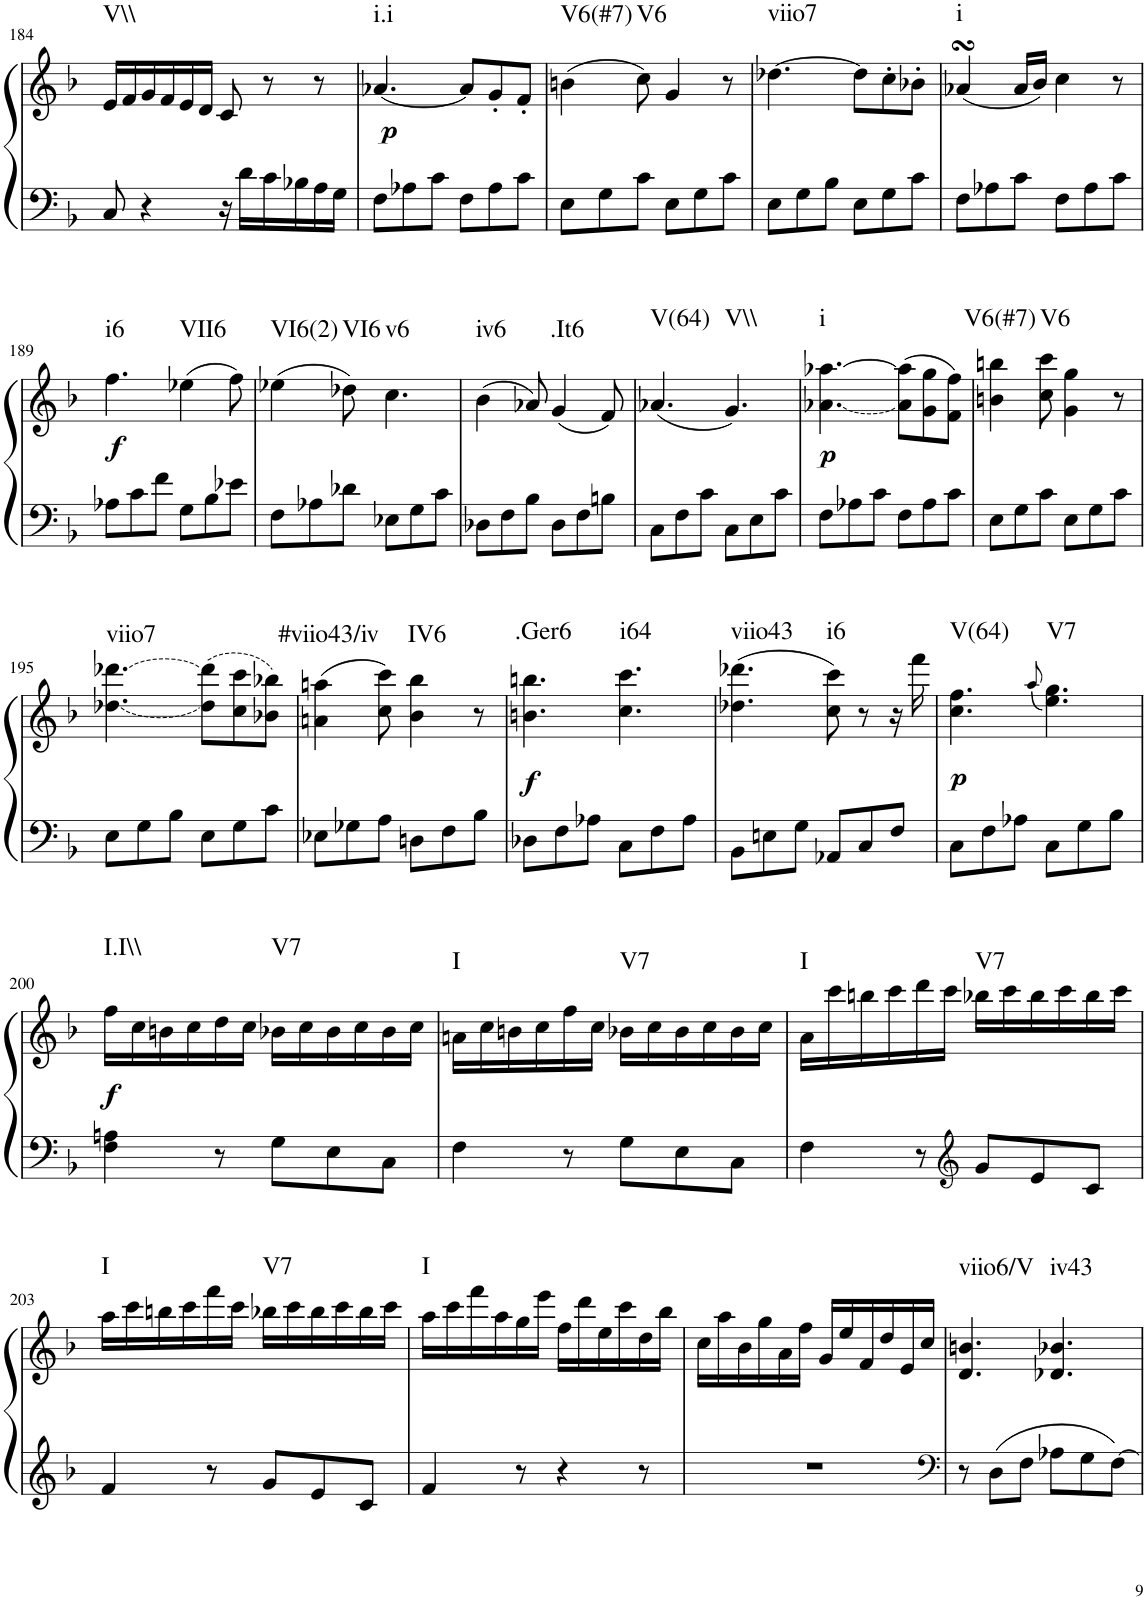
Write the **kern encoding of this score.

**kern	**kern	**dynam	**harte
*part1	*part1	*part1	*part1
*staff2	*staff1	*staff1/2	*
*I"Piano, Piano right	*	*	*
*I'Pno.	*	*	*
!!LO:PB:g=z
*clefF4	*clefG2	*	*
*k[b-]	*k[b-]	*	*
*M6/8	*M6/8	*	*
=184	=184	=184	=184
!	!	!	!LO:H:kt=V\\
8C/	16e/LL	.	N
.	16f/	.	.
4r	16g/	.	.
.	16f/	.	.
.	16e/	.	.
.	16d/JJ	.	.
16r	8c/	.	.
16d\LL	.	.	.
16c\	8r	.	.
16B-X\	.	.	.
16A\	8r	.	.
16G\JJ	.	.	.
=185	=185	=185	=185
!	!	!LO:DY:b	!LO:H:kt=i.i
8F\L	[4.a-X/	p	N
8A-X\	.	.	.
8c\J	.	.	.
8F\L	8a-/L]	.	.
8A-\	8g'/	.	.
8c\J	8f'/J	.	.
=186	=186	=186	=186
!	!	!	!LO:H:kt=V6(#7)
8E\L	(4bn\	.	N
8G\	.	.	.
!	!	!	!LO:H:kt=V6
8c\J	8cc\)	.	N
8E\L	4g/	.	.
8G\	.	.	.
8c\J	8r	.	.
=187	=187	=187	=187
!	!	!	!LO:H:kt=viio7
8E\L	[4.dd-X\	.	N
8G\	.	.	.
8B-\J	.	.	.
8E\L	8dd-\L]	.	.
8G\	8cc'\	.	.
8c\J	8b-X'\J	.	.
=188	=188	=188	=188
!	!	!	!LO:H:kt=i
8F\L	(4a-XsSSs/	.	N
8A-X\	.	.	.
8c\J	16a-/LL	.	.
.	16b-/JJ)	.	.
8F\L	4cc\	.	.
8A-\	.	.	.
8c\J	8r	.	.
!!LO:LB:g=z
=189	=189	=189	=189
!	!	!LO:DY:b	!LO:H:kt=i6
8A-X\L	4.ff\	f	N
8c\	.	.	.
8f\J	.	.	.
!	!	!	!LO:H:kt=VII6
8G\L	(4ee-X\	.	N
8B-\	.	.	.
8e-X\J	8ff\)	.	.
=190	=190	=190	=190
!	!	!	!LO:H:kt=VI6(2)
8F\L	(4ee-X\	.	N
8A-X\	.	.	.
!	!	!	!LO:H:kt=VI6
8d-X\J	8dd-X\)	.	N
!	!	!	!LO:H:kt=v6
8E-X\L	4.cc\	.	N
8G\	.	.	.
8c\J	.	.	.
=191	=191	=191	=191
!	!	!	!LO:H:kt=iv6
8D-X\L	(4b-\	.	N
8F\	.	.	.
8B-\J	8a-X/)	.	.
!	!	!	!LO:H:kt=.It6
8D-\L	(4g/	.	N
8F\	.	.	.
8Bn\J	8f/)	.	.
=192	=192	=192	=192
!	!	!	!LO:H:kt=V(64)
8C\L	(4.a-X/	.	N
8F\	.	.	.
8c\J	.	.	.
!	!	!	!LO:H:kt=V\\
8C\L	4.g/)	.	N
8E\	.	.	.
8c\J	.	.	.
=193	=193	=193	=193
!	!LO:T:n=1:dash	!LO:DY:b	!LO:H:kt=i
8F\L	[4.a-X\ [4.aa-X\	p	N
8A-X\	.	.	.
8c\J	.	.	.
8F\L	(8a-\] 8aa-\]L	.	.
8A-\	8g\ 8gg\	.	.
8c\J	8f\ 8ff\J)	.	.
=194	=194	=194	=194
!	!	!	!LO:H:kt=V6(#7)
8E\L	4bn\ 4bbn\	.	N
8G\	.	.	.
!	!	!	!LO:H:kt=V6
8c\J	8cc\ 8ccc\	.	N
8E\L	4g\ 4gg\	.	.
8G\	.	.	.
8c\J	8r	.	.
!!LO:LB:g=z
=195	=195	=195	=195
!	!LO:T:n=1:dash	!	!
!	!LO:T:n=2:dash	!	!LO:H:kt=viio7
8E\L	[4.dd-X\ [4.ddd-X\	.	N
8G\	.	.	.
8B-\J	.	.	.
8E\L	(8dd-\] 8ddd-\]L	.	.
8G\	8cc\ 8ccc\	.	.
8c\J	8b-X\ 8bb-X\J)	.	.
=196	=196	=196	=196
!	!	!	!LO:H:kt=#viio43/iv
8E-X\L	(4an\ 4aan\	.	N
8G-X\	.	.	.
8A\J	8cc\ 8ccc\)	.	.
!	!	!	!LO:H:kt=IV6
8Dn\L	4b-\ 4bb-\	.	N
8F\	.	.	.
8B-\J	8r	.	.
=197	=197	=197	=197
!	!	!LO:DY:b	!LO:H:kt=.Ger6
8D-X\L	4.bn\ 4.bbn\	f	N
8F\	.	.	.
8A-X\J	.	.	.
!	!	!	!LO:H:kt=i64
8C\L	4.cc\ 4.ccc\	.	N
8F\	.	.	.
8A-\J	.	.	.
=198	=198	=198	=198
!	!	!	!LO:H:kt=viio43
8BB-\L	(4.dd-X\ 4.ddd-X\	.	N
8En\	.	.	.
8G\J	.	.	.
!	!	!	!LO:H:kt=i6
8AA-X/L	8cc\ 8ccc\)	.	N
8C/	8r	.	.
8F/J	16r	.	.
.	16fff\	.	.
=199	=199	=199	=199
!	!	!LO:DY:b	!LO:H:kt=V(64)
8C\L	4.cc\ 4.ff\	p	N
8F\	.	.	.
8A-X\J	.	.	.
.	(8qaa/	.	.
!	!	!	!LO:H:kt=V7
8C\L	4.ee\ 4.gg\)	.	N
8G\	.	.	.
8B-\J	.	.	.
!!LO:LB:g=z
=200	=200	=200	=200
!	!	!LO:DY:b	!LO:H:kt=I.I\\
4F\ 4An\	16ff\LL	f	N
.	16cc\	.	.
.	16bn\	.	.
.	16cc\	.	.
8r	16dd\	.	.
.	16cc\JJ	.	.
!	!	!	!LO:H:kt=V7
8G\L	16b-X\LL	.	N
.	16cc\	.	.
8E\	16b-\	.	.
.	16cc\	.	.
8C\J	16b-\	.	.
.	16cc\JJ	.	.
=201	=201	=201	=201
!	!	!	!LO:H:kt=I
4F\	16an\LL	.	N
.	16cc\	.	.
.	16bn\	.	.
.	16cc\	.	.
8r	16ff\	.	.
.	16cc\JJ	.	.
!	!	!	!LO:H:kt=V7
8G\L	16b-X\LL	.	N
.	16cc\	.	.
8E\	16b-\	.	.
.	16cc\	.	.
8C\J	16b-\	.	.
.	16cc\JJ	.	.
=202	=202	=202	=202
!	!	!	!LO:H:kt=I
4F\	16a\LL	.	N
.	16ccc\	.	.
.	16bbn\	.	.
.	16ccc\	.	.
8r	16ddd\	.	.
.	16ccc\JJ	.	.
*clefG2	*	*	*
!	!	!	!LO:H:kt=V7
8g/L	16bb-X\LL	.	N
.	16ccc\	.	.
8e/	16bb-\	.	.
.	16ccc\	.	.
8c/J	16bb-\	.	.
.	16ccc\JJ	.	.
!!LO:LB:g=z
=203	=203	=203	=203
!	!	!	!LO:H:kt=I
4f/	16aa\LL	.	N
.	16ccc\	.	.
.	16bbn\	.	.
.	16ccc\	.	.
8r	16fff\	.	.
.	16ccc\JJ	.	.
!	!	!	!LO:H:kt=V7
8g/L	16bb-X\LL	.	N
.	16ccc\	.	.
8e/	16bb-\	.	.
.	16ccc\	.	.
8c/J	16bb-\	.	.
.	16ccc\JJ	.	.
=204	=204	=204	=204
!	!	!	!LO:H:kt=I
4f/	16aa\LL	.	N
.	16ccc\	.	.
.	16fff\	.	.
.	16aa\	.	.
8r	16gg\	.	.
.	16eee\JJ	.	.
4r	16ff\LL	.	.
.	16ddd\	.	.
.	16ee\	.	.
.	16ccc\	.	.
8r	16dd\	.	.
.	16bb-\JJ	.	.
=205	=205	=205	=205
2.r	16cc\LL	.	.
.	16aa\	.	.
.	16b-\	.	.
.	16gg\	.	.
.	16a\	.	.
.	16ff\JJ	.	.
.	16g/LL	.	.
.	16ee/	.	.
.	16f/	.	.
.	16dd/	.	.
.	16e/	.	.
.	16cc/JJ	.	.
=206	=206	=206	=206
*clefF4	*	*	*
!	!	!	!LO:H:kt=viio6/V
8r	4.d/ 4.bn/	.	N
8D\L	.	.	.
8F\J	.	.	.
!	!	!	!LO:H:kt=iv43
8A-X\L	4.d-X/ 4.b-X/	.	N
8G\	.	.	.
[8F\J	.	.	.
=	=	=	=
*-	*-	*-	*-
